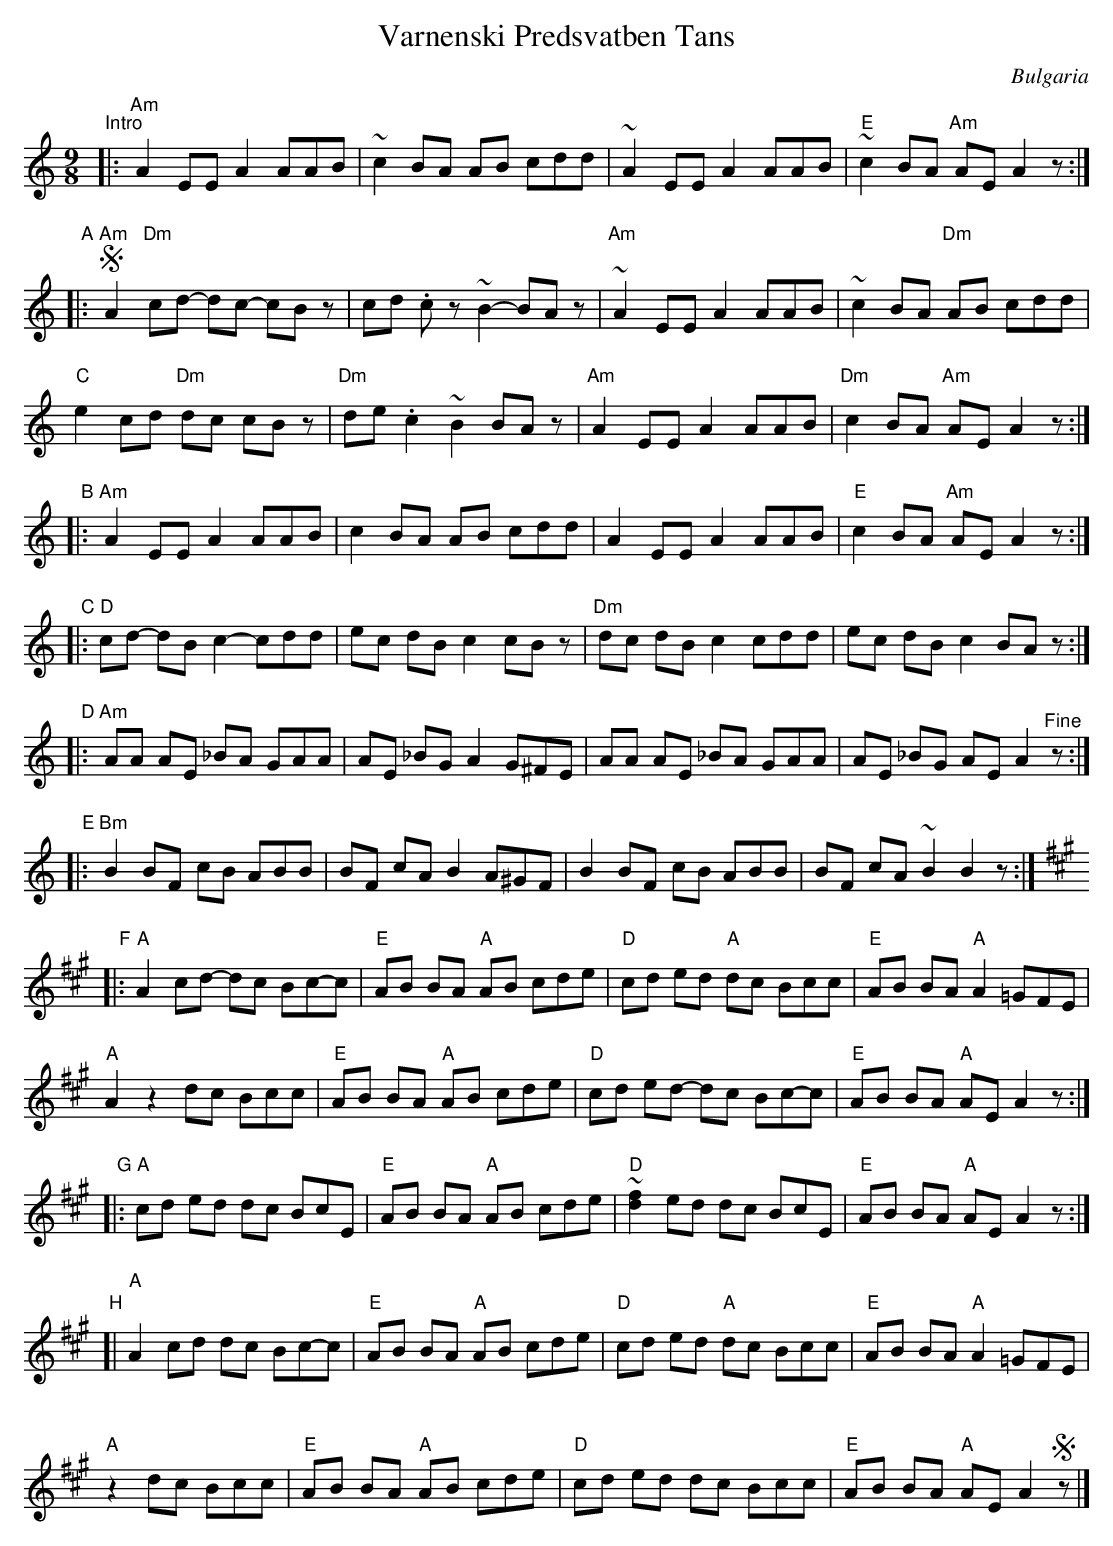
X:1
T: Varnenski Predsvatben Tans
O: Bulgaria
M: 9/8
L: 1/8
K: Am
"^Intro"|: "Am"A2 EE A2 AAB | ~c2 BA AB cdd | ~A2 EE A2 AAB | "E"~c2 BA "Am"AE A2z :|
"A"|:!segno!\
"Am"A2 "Dm"cd- dc- cBz | cd .cz ~B2- BAz | "Am"~A2 EE A2 AAB | ~c2 BA "Dm"AB cdd |
"C"e2 cd "Dm"dc cBz | "Dm"de .c2 ~B2 BAz | "Am"A2 EE A2 AAB | "Dm"c2 BA "Am"AE A2z :|
"B"|: "Am"A2 EE A2 AAB | c2 BA AB cdd | A2 EE A2 AAB | "E"c2 BA "Am"AE A2z :|
"C"|: "D"cd- dB c2- cdd | ec dB c2 cBz | "Dm"dc dB c2 cdd | ec dB c2 BAz :|
K: ^f
"D"|: "Am"AA AE _BA GAA | AE _BG A2 G^FE | AA AE _BA GAA | AE _BG AE A2"^Fine"z :|
"E"|: "Bm"B2 BF cB ABB | BF cA B2 A^GF | B2 BF cB ABB | BF cA ~B2 B2z :|
K: A
"F"|: "A"A2 cd- dc Bc-c | "E"AB BA "A"AB cde | "D"cd ed "A"dc Bcc | "E"AB BA "A"A2 =GFE |
      "A"A2 z2 dc Bcc | "E"AB BA "A"AB cde | "D"cd ed- dc Bc-c | "E"AB BA "A"AE A2z :|
"G"|: "A"cd ed dc BcE | "E"AB BA "A"AB cde | "D"~[f2d2] ed dc BcE | "E"AB BA "A"AE A2z :|
"H"[| "A"A2 cd dc Bc-c | "E"AB BA "A"AB cde | "D"cd ed "A"dc Bcc | "E"AB BA "A"A2 =GFE |
      "A" z2 dc Bcc | "E"AB BA "A"AB cde | "D"cd ed dc Bcc | "E"AB BA "A"AE A2!segno!z |]
